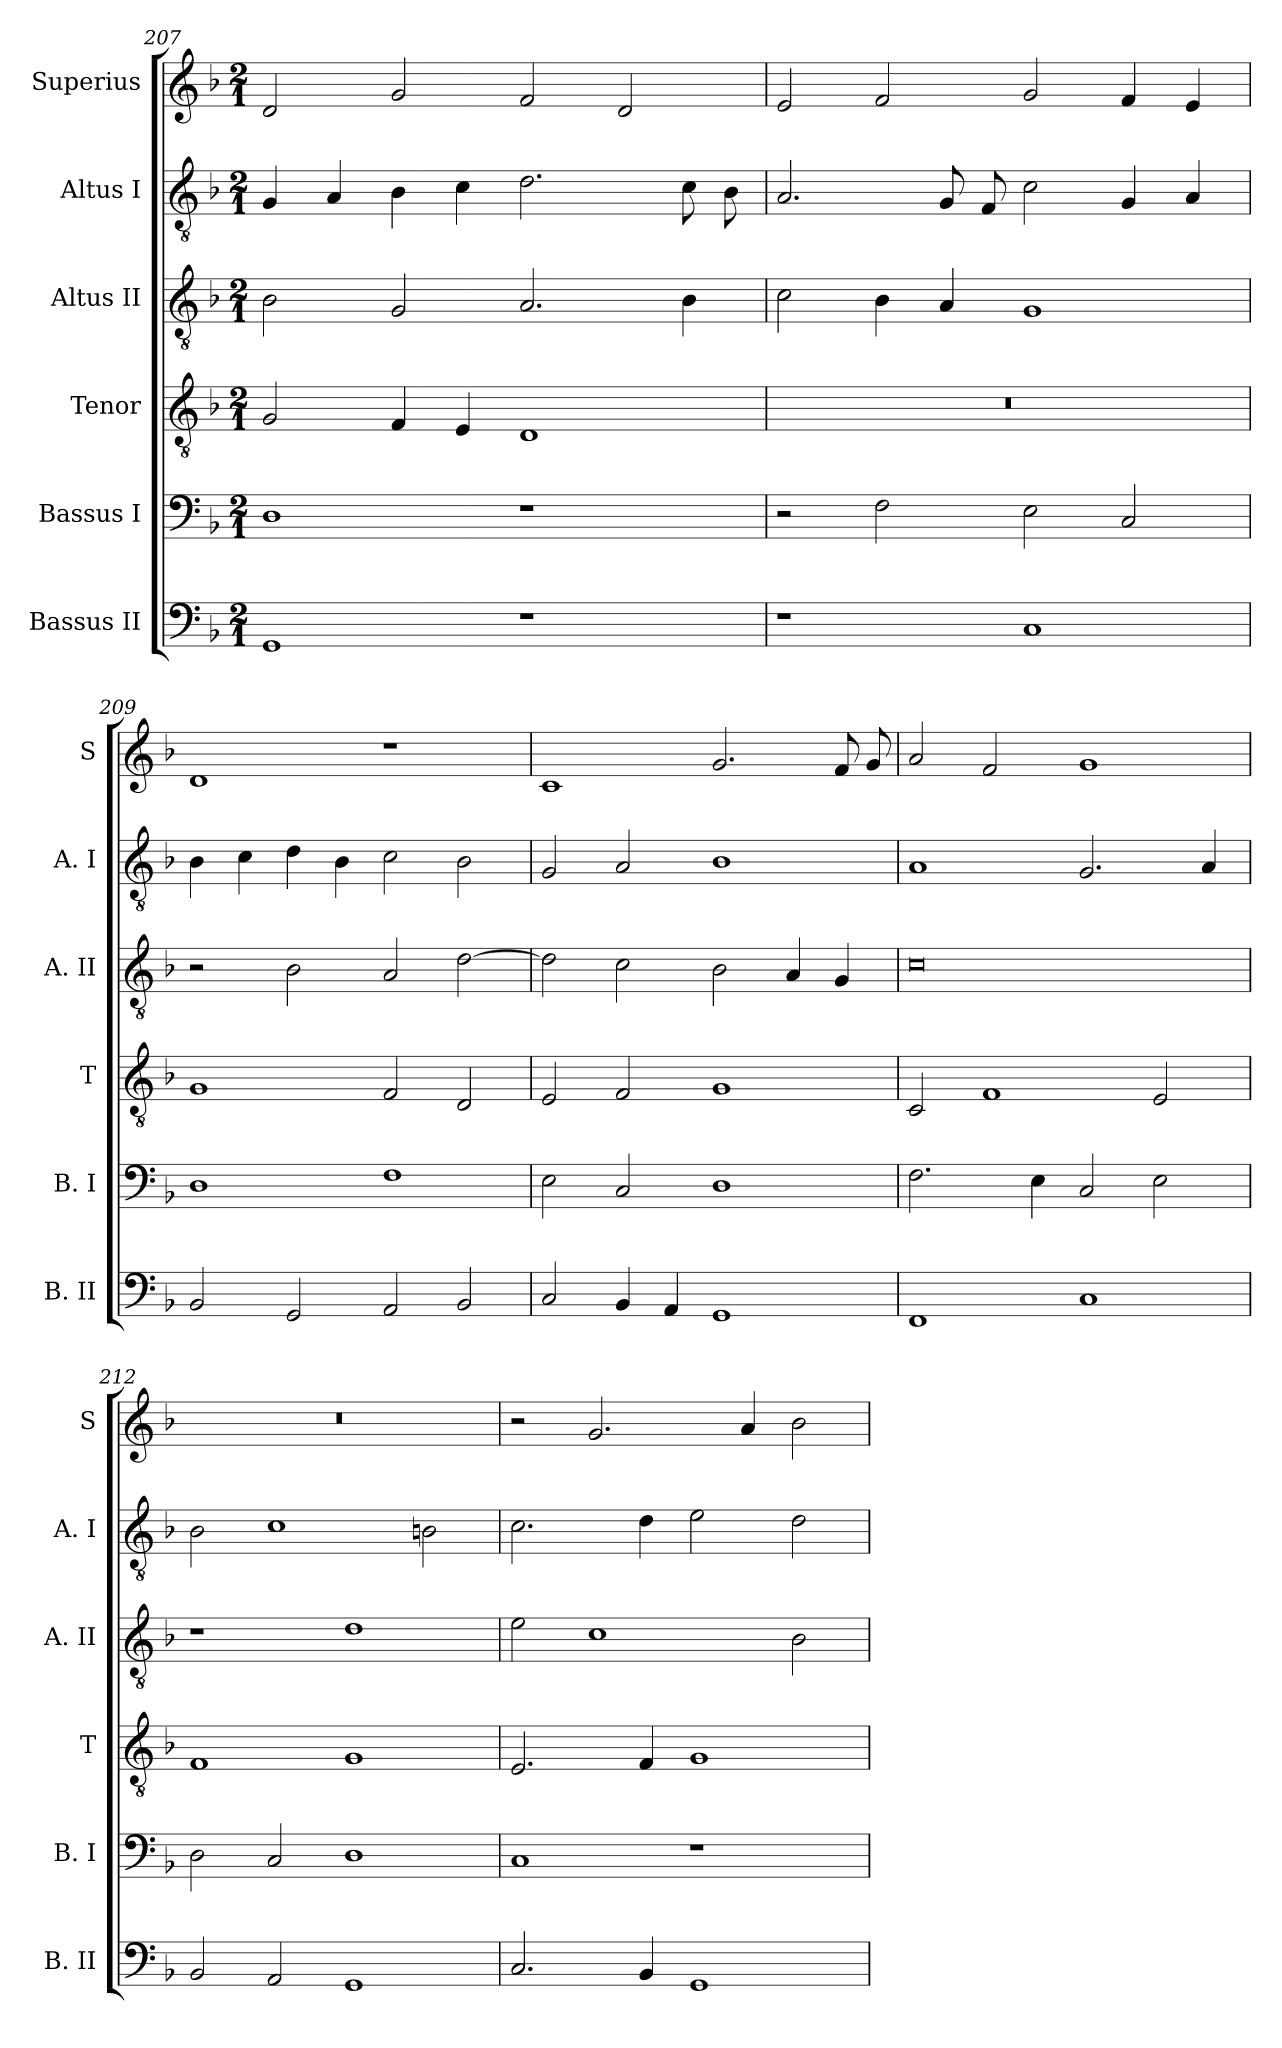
**kern	**kern	**kern	**kern	**kern	**kern
*part6	*part5	*part4	*part3	*part2	*part1
*staff6	*staff5	*staff4	*staff3	*staff2	*staff1
*I"Bassus II	*I"Bassus I	*I"Tenor	*I"Altus II	*I"Altus I	*I"Superius
*I'B. II	*I'B. I	*I'T	*I'A. II	*I'A. I	*I'S
*clefF4	*clefF4	*clefGv2	*clefGv2	*clefGv2	*clefG2
*k[b-]	*k[b-]	*k[b-]	*k[b-]	*k[b-]	*k[b-]
*d:	*d:	*d:	*d:	*d:	*d:
*M2/1	*M2/1	*M2/1	*M2/1	*M2/1	*M2/1
=207	=207	=207	=207	=207	=207
1GG	1D	2G	2B-	4G	2d
.	.	.	.	4A	.
.	.	4F	2G	4B-	2g
.	.	4E	.	4c	.
1r	1r	1D	2.A	2.d	2f
.	.	.	.	.	2d
.	.	.	4B-	8c	.
.	.	.	.	8B-	.
=208	=208	=208	=208	=208	=208
1r	2r	0r	2c	2.A	2e
.	2F	.	4B-	.	2f
.	.	.	4A	8G	.
.	.	.	.	8F	.
1C	2E	.	1G	2c	2g
.	2C	.	.	4G	4f
.	.	.	.	4A	4e
=209	=209	=209	=209	=209	=209
2BB-	1D	1G	2r	4B-	1d
.	.	.	.	4c	.
2GG	.	.	2B-	4d	.
.	.	.	.	4B-	.
2AA	1F	2F	2A	2c	1r
2BB-	.	2D	[2d	2B-	.
=210	=210	=210	=210	=210	=210
2C	2E	2E	2d]	2G	1c
4BB-	2C	2F	2c	2A	.
4AA	.	.	.	.	.
1GG	1D	1G	2B-	1B-	2.g
.	.	.	4A	.	.
.	.	.	4G	.	8f
.	.	.	.	.	8g
=211	=211	=211	=211	=211	=211
1FF	2.F	2C	0c	1A	2a
.	.	1F	.	.	2f
.	4E	.	.	.	.
1C	2C	.	.	2.G	1g
.	2E	2E	.	.	.
.	.	.	.	4A	.
=212	=212	=212	=212	=212	=212
2BB-	2D	1F	1r	2B-	0r
2AA	2C	.	.	1c	.
1GG	1D	1G	1d	.	.
.	.	.	.	2Bn	.
=213	=213	=213	=213	=213	=213
2.C	1C	2.E	2e	2.c	2r
.	.	.	1c	.	2.g
4BB-	.	4F	.	4d	.
1GG	1r	1G	.	2e	.
.	.	.	.	.	4a
.	.	.	2B-	2d	2b-
=	=	=	=	=	=
*-	*-	*-	*-	*-	*-
